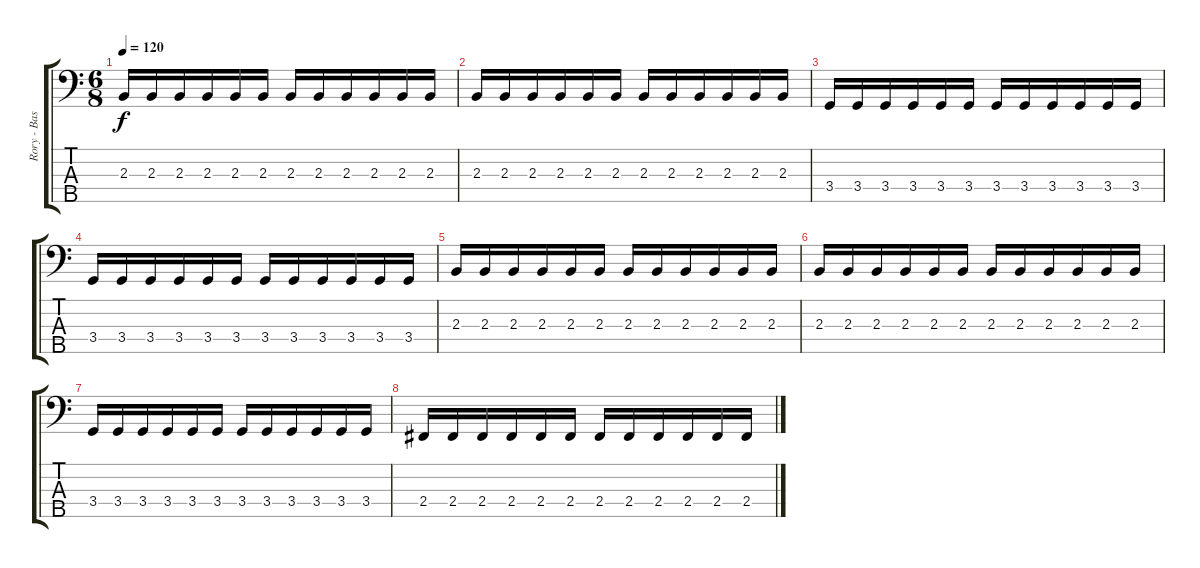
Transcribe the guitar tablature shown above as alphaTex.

\track ("Rory - Bassguitar" "Rory - Bas") {instrument electricbassfinger}
\staff {score tabs}
\tuning (G2 D2 A1 E1 B0) {hide}
\ts (6 8)
\tempo 120
\clef f4
\ks c
2.3.16{dy f} 2.3.16 2.3.16 2.3.16 2.3.16 2.3.16 2.3.16 2.3.16 2.3.16 2.3.16 2.3.16 2.3.16 |
2.3.16 2.3.16 2.3.16 2.3.16 2.3.16 2.3.16 2.3.16 2.3.16 2.3.16 2.3.16 2.3.16 2.3.16 |
3.4.16 3.4.16 3.4.16 3.4.16 3.4.16 3.4.16 3.4.16 3.4.16 3.4.16 3.4.16 3.4.16 3.4.16 |
3.4.16 3.4.16 3.4.16 3.4.16 3.4.16 3.4.16 3.4.16 3.4.16 3.4.16 3.4.16 3.4.16 3.4.16 |
2.3.16 2.3.16 2.3.16 2.3.16 2.3.16 2.3.16 2.3.16 2.3.16 2.3.16 2.3.16 2.3.16 2.3.16 |
2.3.16 2.3.16 2.3.16 2.3.16 2.3.16 2.3.16 2.3.16 2.3.16 2.3.16 2.3.16 2.3.16 2.3.16 |
3.4.16 3.4.16 3.4.16 3.4.16 3.4.16 3.4.16 3.4.16 3.4.16 3.4.16 3.4.16 3.4.16 3.4.16 |
2.4.16 2.4.16 2.4.16 2.4.16 2.4.16 2.4.16 2.4.16 2.4.16 2.4.16 2.4.16 2.4.16 2.4.16
